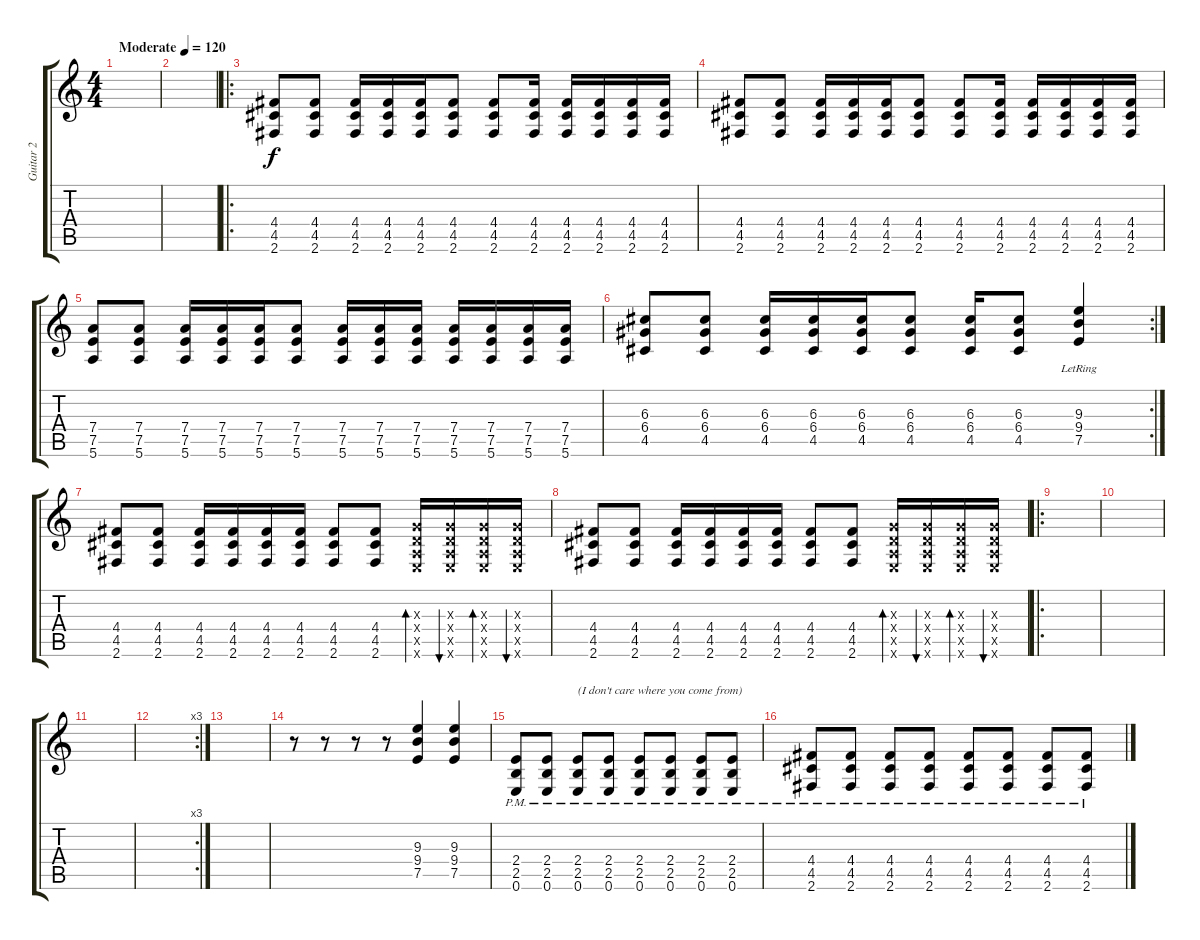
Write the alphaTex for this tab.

\track ("Guitar 2" "Guitar 2") {instrument overdrivenguitar}
\staff {score tabs}
\tuning (E4 B3 G3 D3 A2 E2) {hide}
\ts (4 4)
\tempo (120 "Moderate")
\clef g2
\ks c
|
|
\ro
(4.4 4.5 2.6).8 (4.4 4.5 2.6).8 (4.4 4.5 2.6).16 (4.4 4.5 2.6).16 (4.4 4.5 2.6).16 (4.4 4.5 2.6).8 (4.4 4.5 2.6).8 (4.4 4.5 2.6).16 (4.4 4.5 2.6).16 (4.4 4.5 2.6).16 (4.4 4.5 2.6).16 (4.4 4.5 2.6).16 |
(4.4 4.5 2.6).8 (4.4 4.5 2.6).8 (4.4 4.5 2.6).16 (4.4 4.5 2.6).16 (4.4 4.5 2.6).16 (4.4 4.5 2.6).8 (4.4 4.5 2.6).8 (4.4 4.5 2.6).16 (4.4 4.5 2.6).16 (4.4 4.5 2.6).16 (4.4 4.5 2.6).16 (4.4 4.5 2.6).16 |
(7.4 7.5 5.6).8 (7.4 7.5 5.6).8 (7.4 7.5 5.6).16 (7.4 7.5 5.6).16 (7.4 7.5 5.6).16 (7.4 7.5 5.6).8 (7.4 7.5 5.6).16 (7.4 7.5 5.6).16 (7.4 7.5 5.6).16 (7.4 7.5 5.6).16 (7.4 7.5 5.6).16 (7.4 7.5 5.6).16 (7.4 7.5 5.6).16 |
\rc 2
(6.3 6.4 4.5).8 (6.3 6.4 4.5).8 (6.3 6.4 4.5).16 (6.3 6.4 4.5).16 (6.3 6.4 4.5).16 (6.3 6.4 4.5).8 (6.3 6.4 4.5).16 (6.3 6.4 4.5).8 (9.3 9.4 7.5{lr}).4 |
(4.4 4.5 2.6).8 (4.4 4.5 2.6).8 (4.4 4.5 2.6).16 (4.4 4.5 2.6).16 (4.4 4.5 2.6).16 (4.4 4.5 2.6).16 (4.4 4.5 2.6).8 (4.4 4.5 2.6).8 (0.3{x} 0.4{x} 0.5{x} 0.6{x}).16{bd 120} (0.3{x} 0.4{x} 0.5{x} 0.6{x}).16{bu 120} (0.3{x} 0.4{x} 0.5{x} 0.6{x}).16{bd 120} (0.3{x} 0.4{x} 0.5{x} 0.6{x}).16{bu 120} |
(4.4 4.5 2.6).8 (4.4 4.5 2.6).8 (4.4 4.5 2.6).16 (4.4 4.5 2.6).16 (4.4 4.5 2.6).16 (4.4 4.5 2.6).16 (4.4 4.5 2.6).8 (4.4 4.5 2.6).8 (0.3{x} 0.4{x} 0.5{x} 0.6{x}).16{bd 120} (0.3{x} 0.4{x} 0.5{x} 0.6{x}).16{bu 120} (0.3{x} 0.4{x} 0.5{x} 0.6{x}).16{bd 120} (0.3{x} 0.4{x} 0.5{x} 0.6{x}).16{bu 120} |
\ro
|
|
|
\rc 3
|
|
r.8 r.8 r.8 r.8 (9.3 9.4 7.5).4 (9.3 9.4 7.5).4 |
(2.4{pm} 2.5{pm} 0.6{pm}).8{instrument electricguitarmuted} (2.4{pm} 2.5{pm} 0.6{pm}).8 (2.4{pm} 2.5{pm} 0.6{pm}).8{txt "(I don't care where you come from)"} (2.4{pm} 2.5{pm} 0.6{pm}).8 (2.4{pm} 2.5{pm} 0.6{pm}).8 (2.4{pm} 2.5{pm} 0.6{pm}).8 (2.4{pm} 2.5{pm} 0.6{pm}).8 (2.4{pm} 2.5{pm} 0.6{pm}).8 |
(4.4{pm} 4.5{pm} 2.6{pm}).8 (4.4{pm} 4.5{pm} 2.6{pm}).8 (4.4{pm} 4.5{pm} 2.6{pm}).8 (4.4{pm} 4.5{pm} 2.6{pm}).8 (4.4{pm} 4.5{pm} 2.6{pm}).8 (4.4{pm} 4.5{pm} 2.6{pm}).8 (4.4{pm} 4.5{pm} 2.6{pm}).8 (4.4{pm} 4.5{pm} 2.6{pm}).8
